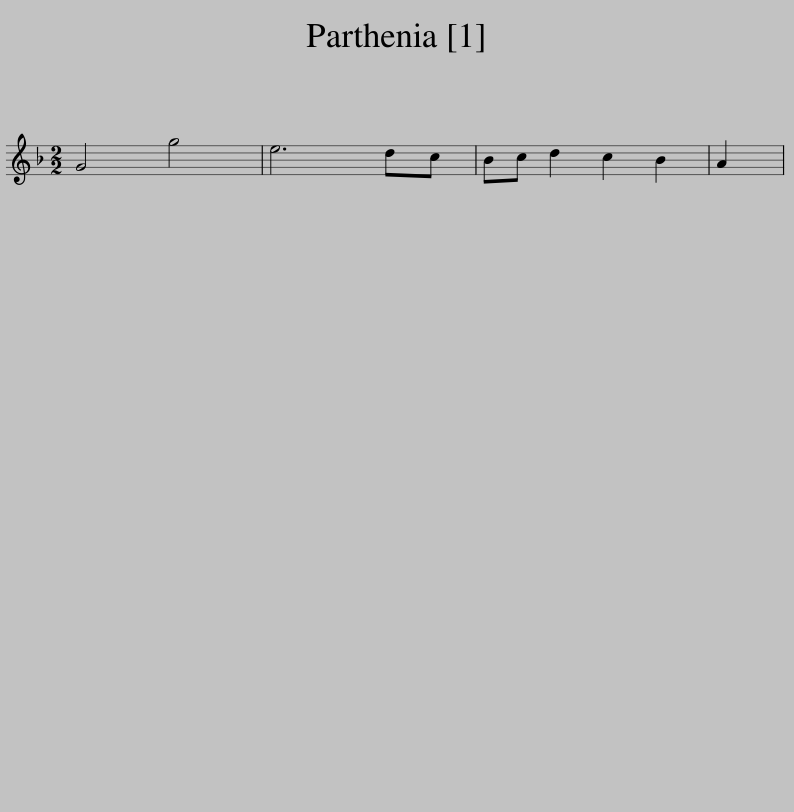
X:1
L:1/8
M:2/2
I:linebreak $
K:F
V:1 treble
V:1
 G4 g4 | e6 dc | Bc d2 c2 B2 | A2 | %4
